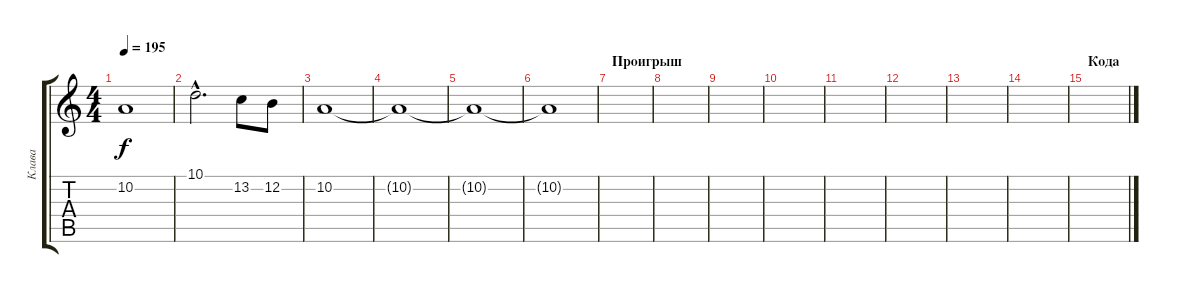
\track ("Клава" "Клава") {instrument brasssection}
\staff {score tabs}
\tuning (E4 B3 G3 D3 A2 E2) {hide}
\ts (4 4)
\tempo 195
\clef g2
\ks c
10.2.1{dy f} |
10.1{hac}.2{d} 13.2.8 12.2.8 |
10.2.1 |
10.2{t}.1 |
10.2{t}.1 |
10.2{t}.1 |
\section ("" "Проигрыш ")
|
|
|
|
|
|
|
|
\section ("" "Кода")
